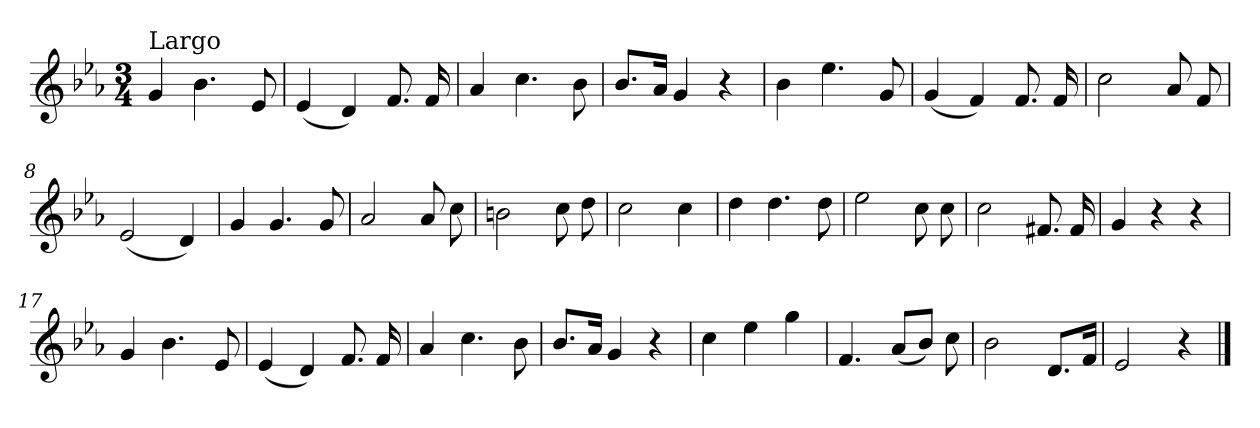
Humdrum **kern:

**kern
*part1
*staff1
*clefG2
*k[b-e-a-]
*E-:
*M3/4
=1
!LO:TX:a:t=Largo
4g/
4.b-\
8e-/
=2
(<4e-/
4d/)
8.f/
16f/
=3
4a-/
4.cc\
8b-\
=4
8.b-/L
16a-/Jk
4g/
4r
=5
4b-\
4.ee-\
8g/
=6
(<4g/
4f/)
8.f/
16f/
!!LO:LB:g=z
=7
2cc\
8a-/
8f/
=8
(<2e-/
4d/)
=9
4g/
4.g/
8g/
=10
2a-/
8a-/
8cc\
=11
2bn\
8cc\
8dd\
=12
2cc\
4cc\
=13
4dd\
4.dd\
8dd\
=14
2ee-\
8cc\
8cc\
!!LO:LB:g=z
=15
2cc\
8.f#X/
16f#/
=16
4g/
4r
4r
=17
4g/
4.b-\
8e-/
=18
(<4e-/
4d/)
8.f/
16f/
=19
4a-/
4.cc\
8b-\
=20
8.b-/L
16a-/Jk
4g/
4r
=21
4cc\
4ee-\
4gg\
!!LO:LB:g=z
=22
4.f/
(<8a-/L
8b-/J)
8cc\
=23
2b-\
8.d/L
16f/Jk
=24
2e-/
4r
==
*-
